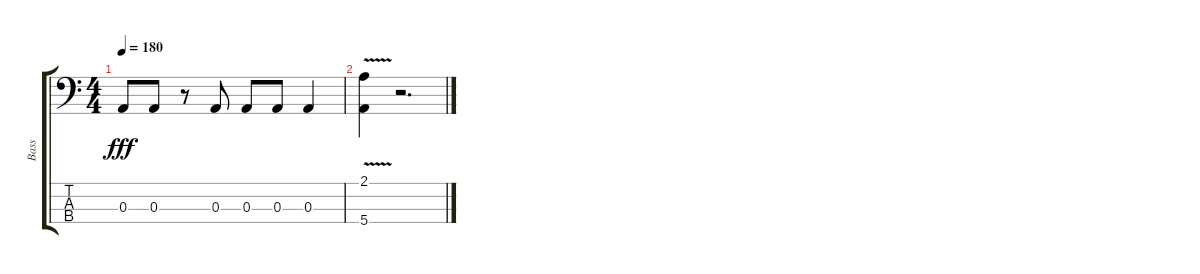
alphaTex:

\track ("Bass" "Bass") {instrument electricbassfinger}
\staff {score tabs}
\tuning (G2 D2 A1 E1) {hide}
\ts (4 4)
\tempo 180
\clef f4
\ks c
0.3.8{dy fff} 0.3.8 r.8 0.3.8 0.3.8 0.3.8 0.3.4 |
(2.1 5.4{v}).4 r.2{d}
